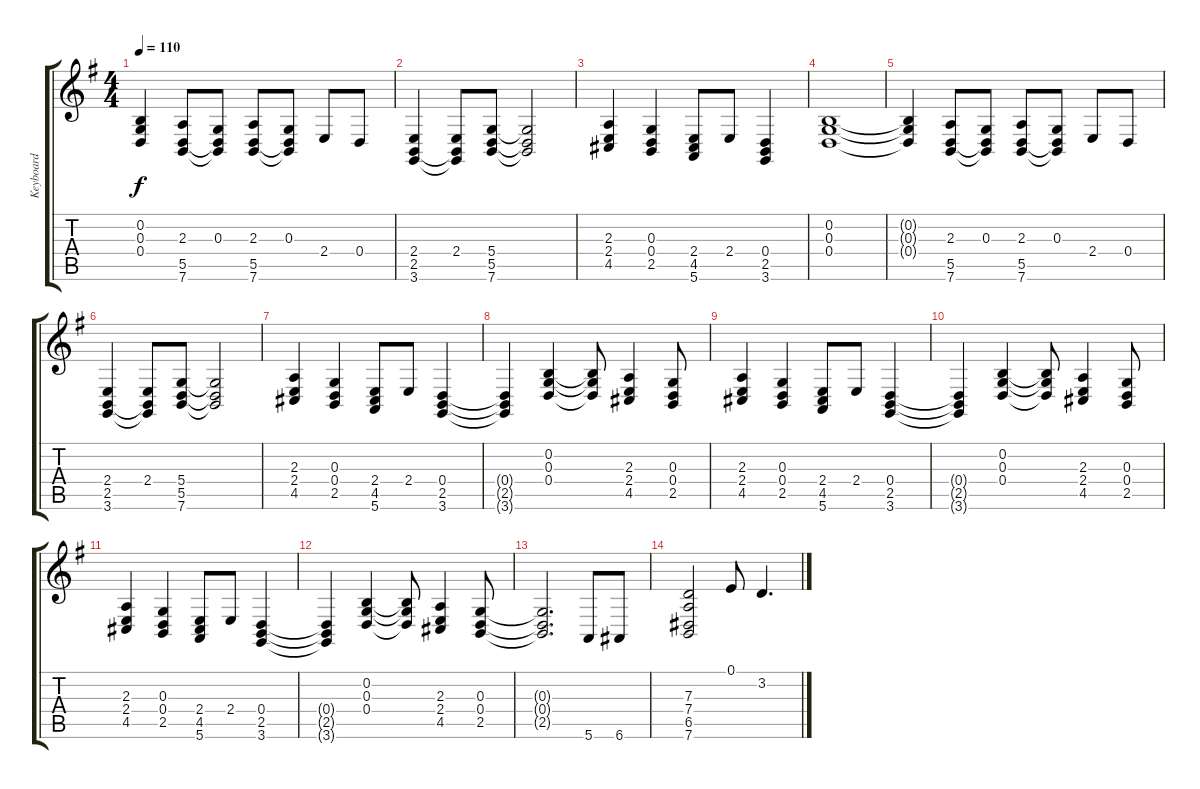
\track ("Keyboard" "Keyboard") {instrument reedorgan}
\staff {score tabs}
\tuning (E4 B3 G3 D3 A2 E2) {hide}
\ts (4 4)
\tempo 110
\clef g2
\ks g
(0.2{t} 0.3{t} 0.4{t}).4{dy f} (2.3 5.5 7.6).8 (0.3 5.5{t} 7.6{t}).8 (2.3 5.5 7.6).8 (0.3 5.5{t} 7.6{t}).8 2.4.8 0.4.8 |
(2.4 2.5 3.6).4 (2.4 2.5{t} 3.6{t}).8 (5.4 5.5 7.6).8 (5.4{t} 5.5{t} 7.6{t}).2 |
(2.3 2.4 4.5).4 (0.3 0.4 2.5).4 (2.4 4.5 5.6).8 2.4.8 (0.4 2.5 3.6).4 |
(0.2 0.3 0.4).1 |
(0.2{t} 0.3{t} 0.4{t}).4 (2.3 5.5 7.6).8 (0.3 5.5{t} 7.6{t}).8 (2.3 5.5 7.6).8 (0.3 5.5{t} 7.6{t}).8 2.4.8 0.4.8 |
(2.4 2.5 3.6).4 (2.4 2.5{t} 3.6{t}).8 (5.4 5.5 7.6).8 (5.4{t} 5.5{t} 7.6{t}).2 |
(2.3 2.4 4.5).4 (0.3 0.4 2.5).4 (2.4 4.5 5.6).8 2.4.8 (0.4 2.5 3.6).4 |
(0.4{t} 2.5{t} 3.6{t}).4 (0.2 0.3 0.4).4 (0.2{t} 0.3{t} 0.4{t}).8 (2.3 2.4 4.5).4 (0.3 0.4 2.5).8 |
(2.3 2.4 4.5).4 (0.3 0.4 2.5).4 (2.4 4.5 5.6).8 2.4.8 (0.4 2.5 3.6).4 |
(0.4{t} 2.5{t} 3.6{t}).4 (0.2 0.3 0.4).4 (0.2{t} 0.3{t} 0.4{t}).8 (2.3 2.4 4.5).4 (0.3 0.4 2.5).8 |
(2.3 2.4 4.5).4 (0.3 0.4 2.5).4 (2.4 4.5 5.6).8 2.4.8 (0.4 2.5 3.6).4 |
(0.4{t} 2.5{t} 3.6{t}).4 (0.2 0.3 0.4).4 (0.2{t} 0.3{t} 0.4{t}).8 (2.3 2.4 4.5).4 (0.3 0.4 2.5).8 |
(0.3{t} 0.4{t} 2.5{t}).2{d} 5.6.8 6.6.8 |
(7.3 7.4 6.5 7.6).2 0.1.8 3.2.4{d}
